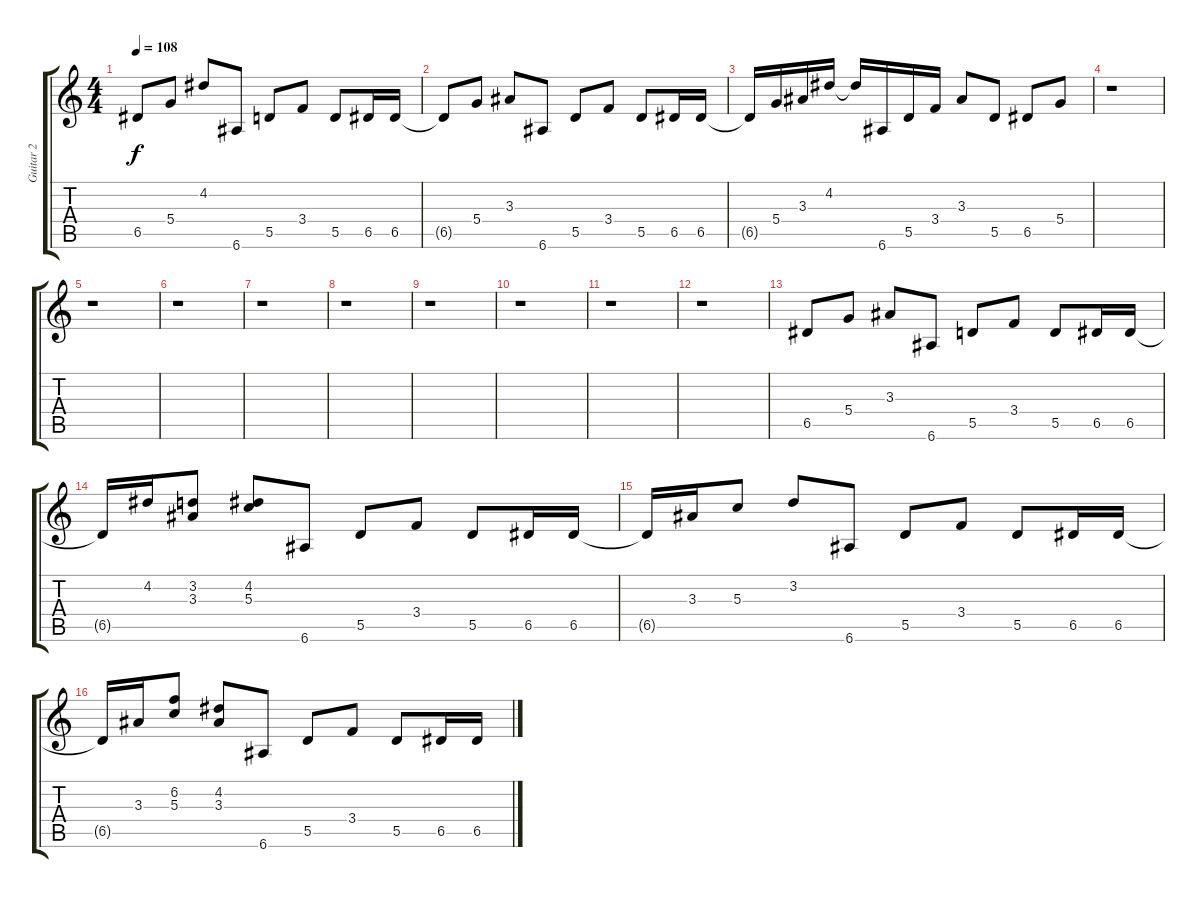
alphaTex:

\track ("Guitar 2" "Guitar 2") {instrument acousticguitarnylon}
\staff {score tabs}
\tuning (E4 B3 G3 D3 A2 E2) {hide}
\ts (4 4)
\tempo 108
\clef g2
\ks c
6.5{t}.8{dy f} 5.4.8 4.2.8 6.6.8 5.5.8 3.4.8 5.5.8 6.5.16 6.5.16 |
6.5{t}.8 5.4.8 3.3.8 6.6.8 5.5.8 3.4.8 5.5.8 6.5.16 6.5.16 |
6.5{t}.16 5.4.16 3.3.16 4.2.16 4.2{t}.16 6.6.16 5.5.16 3.4.16 3.3.8 5.5.8 6.5.8 5.4.8 |
r.1 |
r.1 |
r.1 |
r.1 |
r.1 |
r.1 |
r.1 |
r.1 |
r.1 |
6.5.8 5.4.8 3.3.8 6.6.8 5.5.8 3.4.8 5.5.8 6.5.16 6.5.16 |
6.5{t}.16 4.2.16 (3.2 3.3).8 (4.2 5.3).8 6.6.8 5.5.8 3.4.8 5.5.8 6.5.16 6.5.16 |
6.5{t}.16 3.3.16 5.3.8 3.2.8 6.6.8 5.5.8 3.4.8 5.5.8 6.5.16 6.5.16 |
6.5{t}.16 3.3.16 (6.2 5.3).8 (4.2 3.3).8 6.6.8 5.5.8 3.4.8 5.5.8 6.5.16 6.5.16
